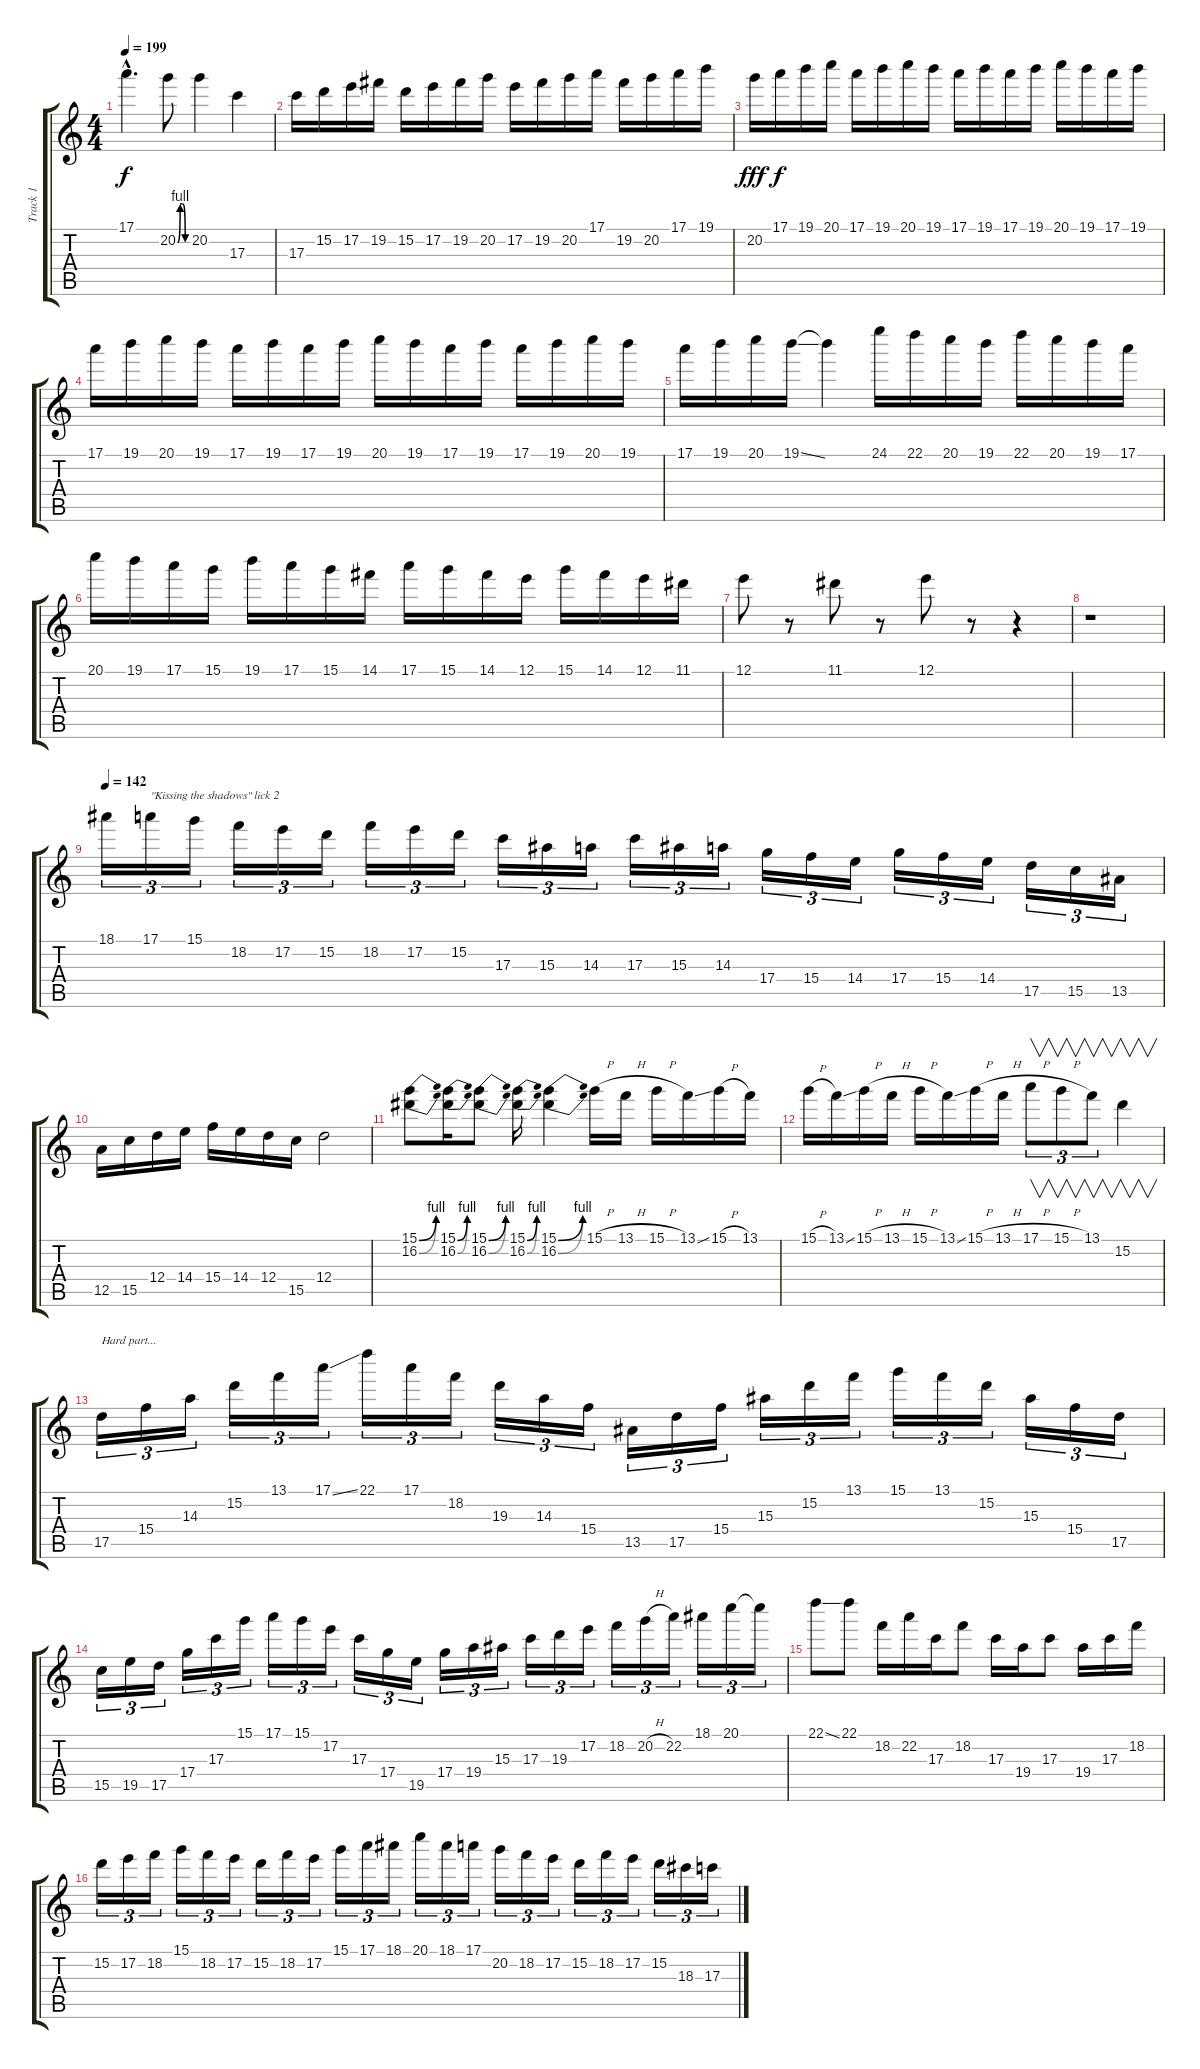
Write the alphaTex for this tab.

\track ("Track 1" "Track 1") {instrument distortionguitar}
\staff {score tabs}
\tuning (E4 B3 G3 D3 A2 E2) {hide}
\ts (4 4)
\tempo 199
\clef g2
\ks c
17.1{hac}.4{d dy f} 20.2{be (custom 0 0 15 4 30 4 45 0 60 0)}.8 20.2.4 17.3.4 |
17.3.16 15.2.16 17.2.16 19.2.16 15.2.16 17.2.16 19.2.16 20.2.16 17.2.16 19.2.16 20.2.16 17.1.16 19.2.16 20.2.16 17.1.16 19.1.16 |
20.2.16{dy fff} 17.1.16{dy f} 19.1.16 20.1.16 17.1.16 19.1.16 20.1.16 19.1.16 17.1.16 19.1.16 17.1.16 19.1.16 20.1.16 19.1.16 17.1.16 19.1.16 |
17.1.16 19.1.16 20.1.16 19.1.16 17.1.16 19.1.16 17.1.16 19.1.16 20.1.16 19.1.16 17.1.16 19.1.16 17.1.16 19.1.16 20.1.16 19.1.16 |
17.1.16 19.1.16 20.1.16 19.1{ss}.16 19.1{t}.4 24.1.16 22.1.16 20.1.16 19.1.16 22.1.16 20.1.16 19.1.16 17.1.16 |
20.1.16 19.1.16 17.1.16 15.1.16 19.1.16 17.1.16 15.1.16 14.1.16 17.1.16 15.1.16 14.1.16 12.1.16 15.1.16 14.1.16 12.1.16 11.1.16 |
12.1.8 r.8 11.1.8 r.8 12.1.8 r.8 r.4 |
r.1 |
\tempo 142
18.1.16{tu (3 2)} 17.1.16{tu (3 2) txt "\"Kissing the shadows\" lick 2"} 15.1.16{tu (3 2)} 18.2.16{tu (3 2)} 17.2.16{tu (3 2)} 15.2.16{tu (3 2)} 18.2.16{tu (3 2)} 17.2.16{tu (3 2)} 15.2.16{tu (3 2)} 17.3.16{tu (3 2)} 15.3.16{tu (3 2)} 14.3.16{tu (3 2)} 17.3.16{tu (3 2)} 15.3.16{tu (3 2)} 14.3.16{tu (3 2)} 17.4.16{tu (3 2)} 15.4.16{tu (3 2)} 14.4.16{tu (3 2)} 17.4.16{tu (3 2)} 15.4.16{tu (3 2)} 14.4.16{tu (3 2)} 17.5.16{tu (3 2)} 15.5.16{tu (3 2)} 13.5.16{tu (3 2)} |
12.5.16 15.5.16 12.4.16 14.4.16 15.4.16 14.4.16 12.4.16 15.5.16 12.4.2 |
(15.1{be (bend 0 0 60 4)} 16.2{be (bend 0 0 60 4)}).8 (15.1{be (bend 0 0 60 4)} 16.2{be (bend 0 0 60 4)}).16 (15.1{be (bend 0 0 60 4)} 16.2{be (bend 0 0 60 4)}).8 (15.1{be (bend 0 0 60 4)} 16.2{be (bend 0 0 60 4)}).16 (15.1{be (bend 0 0 60 4)} 16.2{be (bend 0 0 60 4)}).4 15.1{h}.16 13.1{h}.16 15.1{h}.16 13.1{ss}.16 15.1{h}.16 13.1.16 |
15.1{h}.16 13.1{ss}.16 15.1{h}.16 13.1{h}.16 15.1{h}.16 13.1{ss}.16 15.1{h}.16 13.1{h}.16 17.1{h}.8{v tu (3 2)} 15.1{h}.8{v tu (3 2)} 13.1.8{v tu (3 2)} 15.2.4{v} |
17.5.16{tu (3 2) txt "Hard part..."} 15.4.16{tu (3 2)} 14.3.16{tu (3 2)} 15.2.16{tu (3 2)} 13.1.16{tu (3 2)} 17.1{ss}.16{tu (3 2)} 22.1.16{tu (3 2)} 17.1.16{tu (3 2)} 18.2.16{tu (3 2)} 19.3.16{tu (3 2)} 14.3.16{tu (3 2)} 15.4.16{tu (3 2)} 13.5.16{tu (3 2)} 17.5.16{tu (3 2)} 15.4.16{tu (3 2)} 15.3.16{tu (3 2)} 15.2.16{tu (3 2)} 13.1.16{tu (3 2)} 15.1.16{tu (3 2)} 13.1.16{tu (3 2)} 15.2.16{tu (3 2)} 15.3.16{tu (3 2)} 15.4.16{tu (3 2)} 17.5.16{tu (3 2)} |
15.5.16{tu (3 2)} 19.5.16{tu (3 2)} 17.5.16{tu (3 2)} 17.4.16{tu (3 2)} 17.3.16{tu (3 2)} 15.1.16{tu (3 2)} 17.1.16{tu (3 2)} 15.1.16{tu (3 2)} 17.2.16{tu (3 2)} 17.3.16{tu (3 2)} 17.4.16{tu (3 2)} 19.5.16{tu (3 2)} 17.4.16{tu (3 2)} 19.4.16{tu (3 2)} 15.3.16{tu (3 2)} 17.3.16{tu (3 2)} 19.3.16{tu (3 2)} 17.2.16{tu (3 2)} 18.2.16{tu (3 2)} 20.2{h}.16{tu (3 2)} 22.2.16{tu (3 2)} 18.1.16{tu (3 2)} 20.1.16{tu (3 2)} 20.1{t}.16{tu (3 2)} |
22.1{ss}.8 22.1.8 18.2.16 22.2.16 17.3.16 18.2.8 17.3.16 19.4.16 17.3.8 19.4.16 17.3.16 18.2.16 |
15.2.16{tu (3 2)} 17.2.16{tu (3 2)} 18.2.16{tu (3 2)} 15.1.16{tu (3 2)} 18.2.16{tu (3 2)} 17.2.16{tu (3 2)} 15.2.16{tu (3 2)} 18.2.16{tu (3 2)} 17.2.16{tu (3 2)} 15.1.16{tu (3 2)} 17.1.16{tu (3 2)} 18.1.16{tu (3 2)} 20.1.16{tu (3 2)} 18.1.16{tu (3 2)} 17.1.16{tu (3 2)} 20.2.16{tu (3 2)} 18.2.16{tu (3 2)} 17.2.16{tu (3 2)} 15.2.16{tu (3 2)} 18.2.16{tu (3 2)} 17.2.16{tu (3 2)} 15.2.16{tu (3 2)} 18.3.16{tu (3 2)} 17.3.16{tu (3 2)}
